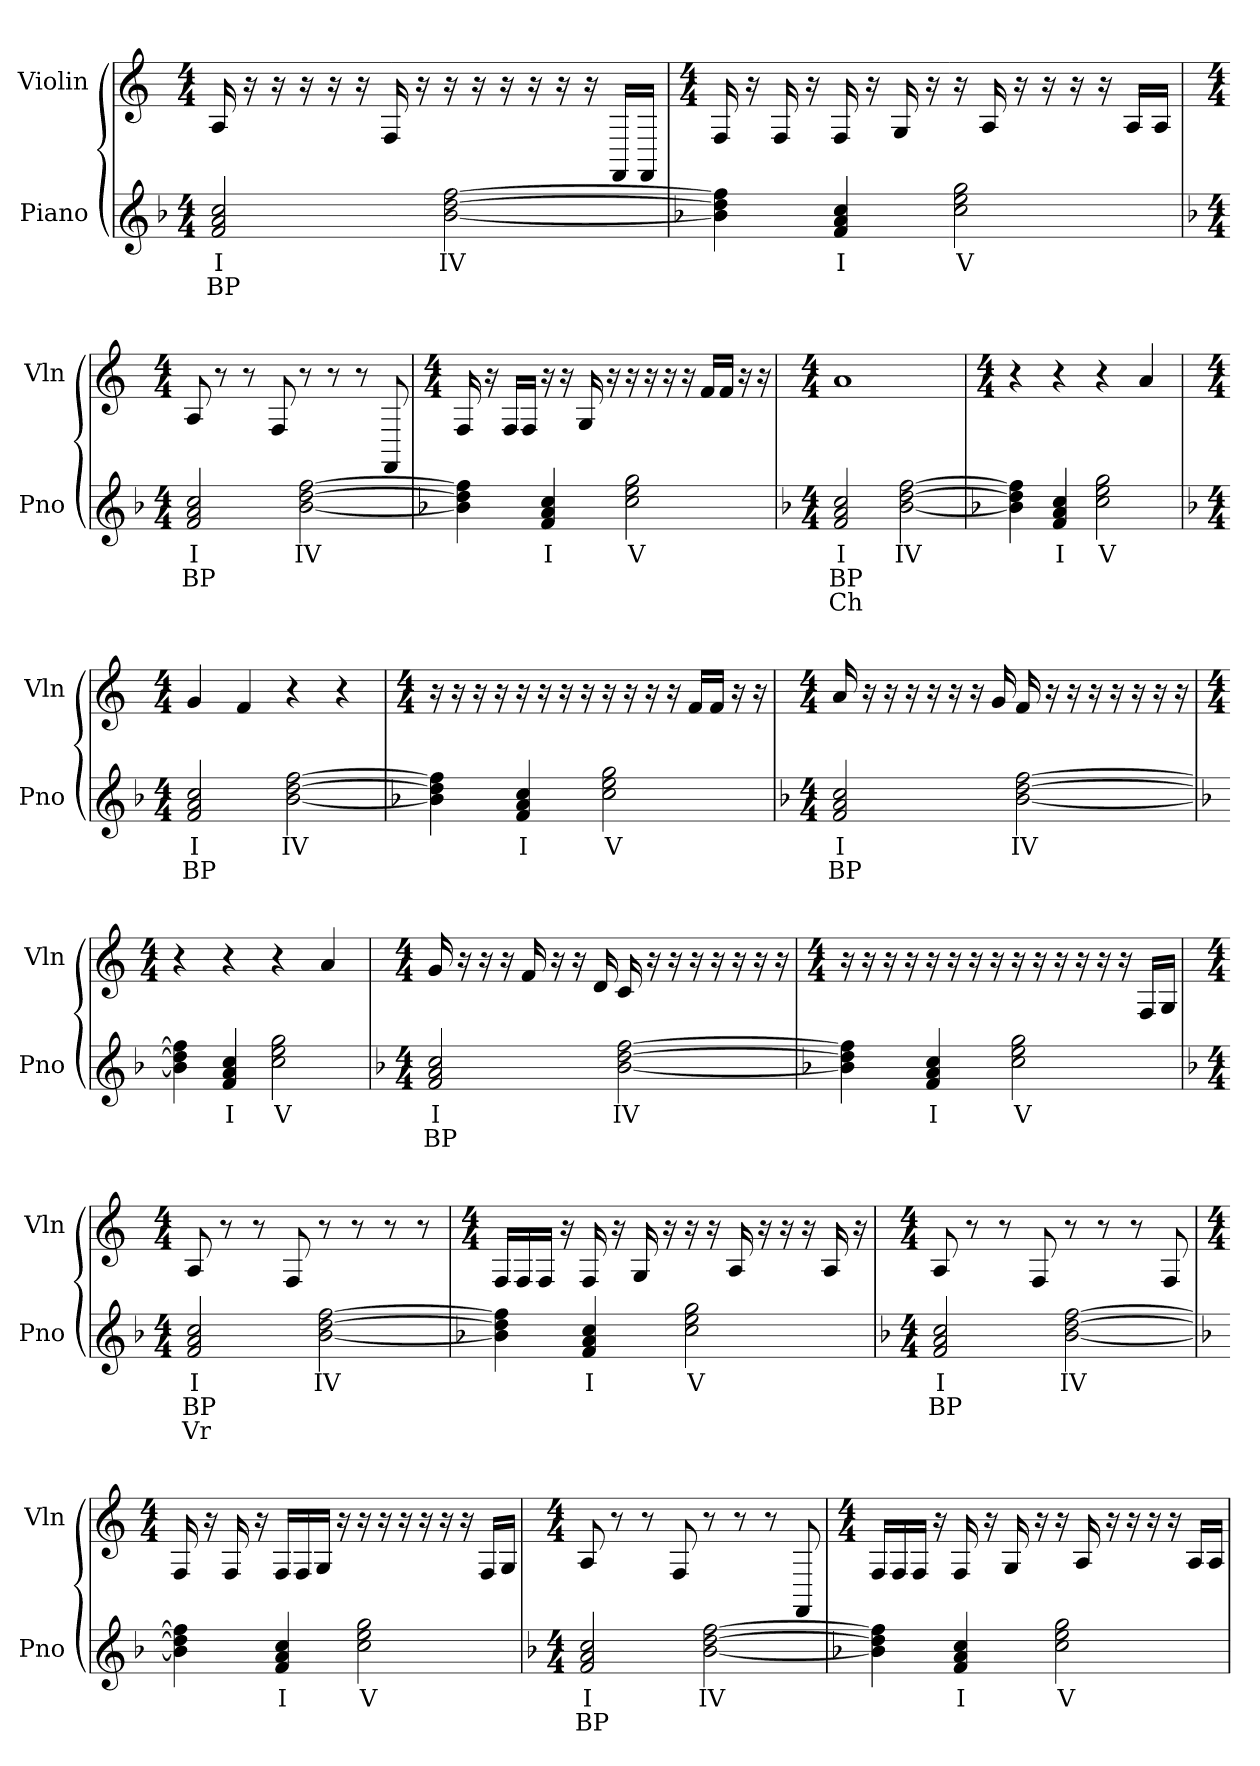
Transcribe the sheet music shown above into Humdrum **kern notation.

**kern	**text	**text	**text	**kern
*part2	*part2	*part2	*part2	*part1
*staff2	*staff2	*staff2	*staff2	*staff1
*I"Piano	*	*	*	*I"Violin
*I'Pno	*	*	*	*I'Vln
*k[b-]	*	*	*	*
*F:	*	*	*	*
*M4/4	*	*	*	*M4/4
=	=	=	=	=
2f 2a 2cc	I	BP	.	16A
.	.	.	.	16r
.	.	.	.	16r
.	.	.	.	16r
.	.	.	.	16r
.	.	.	.	16r
.	.	.	.	16F
.	.	.	.	16r
[2b- [2dd [2ff	IV	.	.	16r
.	.	.	.	16r
.	.	.	.	16r
.	.	.	.	16r
.	.	.	.	16r
.	.	.	.	16r
.	.	.	.	16FFLL
.	.	.	.	16FFJJ
=	=	=	=	=
*k[b-]	*	*	*	*
*F:	*	*	*	*
*	*	*	*	*M4/4
4b-] 4dd] 4ff]	.	.	.	16F
.	.	.	.	16r
.	.	.	.	16F
.	.	.	.	16r
4f 4a 4cc	I	.	.	16F
.	.	.	.	16r
.	.	.	.	16G
.	.	.	.	16r
2cc 2ee 2gg	V	.	.	16r
.	.	.	.	16A
.	.	.	.	16r
.	.	.	.	16r
.	.	.	.	16r
.	.	.	.	16r
.	.	.	.	16ALL
.	.	.	.	16AJJ
=	=	=	=	=
*k[b-]	*	*	*	*
*F:	*	*	*	*
*M4/4	*	*	*	*M4/4
2f 2a 2cc	I	BP	.	8A
.	.	.	.	8r
.	.	.	.	8r
.	.	.	.	8F
[2b- [2dd [2ff	IV	.	.	8r
.	.	.	.	8r
.	.	.	.	8r
.	.	.	.	8FF
=	=	=	=	=
*k[b-]	*	*	*	*
*F:	*	*	*	*
*	*	*	*	*M4/4
4b-] 4dd] 4ff]	.	.	.	16F
.	.	.	.	16r
.	.	.	.	16FLL
.	.	.	.	16FJJ
4f 4a 4cc	I	.	.	16r
.	.	.	.	16r
.	.	.	.	16G
.	.	.	.	16r
2cc 2ee 2gg	V	.	.	16r
.	.	.	.	16r
.	.	.	.	16r
.	.	.	.	16r
.	.	.	.	16fLL
.	.	.	.	16fJJ
.	.	.	.	16r
.	.	.	.	16r
=	=	=	=	=
*k[b-]	*	*	*	*
*F:	*	*	*	*
*M4/4	*	*	*	*M4/4
2f 2a 2cc	I	BP	Ch	1a
[2b- [2dd [2ff	IV	.	.	.
=	=	=	=	=
*k[b-]	*	*	*	*
*F:	*	*	*	*
*	*	*	*	*M4/4
4b-] 4dd] 4ff]	.	.	.	4r
4f 4a 4cc	I	.	.	4r
2cc 2ee 2gg	V	.	.	4r
.	.	.	.	4a
=	=	=	=	=
*k[b-]	*	*	*	*
*F:	*	*	*	*
*M4/4	*	*	*	*M4/4
2f 2a 2cc	I	BP	.	4g
.	.	.	.	4f
[2b- [2dd [2ff	IV	.	.	4r
.	.	.	.	4r
=	=	=	=	=
*k[b-]	*	*	*	*
*F:	*	*	*	*
*	*	*	*	*M4/4
4b-] 4dd] 4ff]	.	.	.	16r
.	.	.	.	16r
.	.	.	.	16r
.	.	.	.	16r
4f 4a 4cc	I	.	.	16r
.	.	.	.	16r
.	.	.	.	16r
.	.	.	.	16r
2cc 2ee 2gg	V	.	.	16r
.	.	.	.	16r
.	.	.	.	16r
.	.	.	.	16r
.	.	.	.	16fLL
.	.	.	.	16fJJ
.	.	.	.	16r
.	.	.	.	16r
=	=	=	=	=
*k[b-]	*	*	*	*
*F:	*	*	*	*
*M4/4	*	*	*	*M4/4
2f 2a 2cc	I	BP	.	16a
.	.	.	.	16r
.	.	.	.	16r
.	.	.	.	16r
.	.	.	.	16r
.	.	.	.	16r
.	.	.	.	16r
.	.	.	.	16g
[2b- [2dd [2ff	IV	.	.	16f
.	.	.	.	16r
.	.	.	.	16r
.	.	.	.	16r
.	.	.	.	16r
.	.	.	.	16r
.	.	.	.	16r
.	.	.	.	16r
=	=	=	=	=
*k[b-]	*	*	*	*
*F:	*	*	*	*
*	*	*	*	*M4/4
4b-] 4dd] 4ff]	.	.	.	4r
4f 4a 4cc	I	.	.	4r
2cc 2ee 2gg	V	.	.	4r
.	.	.	.	4a
=	=	=	=	=
*k[b-]	*	*	*	*
*F:	*	*	*	*
*M4/4	*	*	*	*M4/4
2f 2a 2cc	I	BP	.	16g
.	.	.	.	16r
.	.	.	.	16r
.	.	.	.	16r
.	.	.	.	16f
.	.	.	.	16r
.	.	.	.	16r
.	.	.	.	16d
[2b- [2dd [2ff	IV	.	.	16c
.	.	.	.	16r
.	.	.	.	16r
.	.	.	.	16r
.	.	.	.	16r
.	.	.	.	16r
.	.	.	.	16r
.	.	.	.	16r
=	=	=	=	=
*k[b-]	*	*	*	*
*F:	*	*	*	*
*	*	*	*	*M4/4
4b-] 4dd] 4ff]	.	.	.	16r
.	.	.	.	16r
.	.	.	.	16r
.	.	.	.	16r
4f 4a 4cc	I	.	.	16r
.	.	.	.	16r
.	.	.	.	16r
.	.	.	.	16r
2cc 2ee 2gg	V	.	.	16r
.	.	.	.	16r
.	.	.	.	16r
.	.	.	.	16r
.	.	.	.	16r
.	.	.	.	16r
.	.	.	.	16FLL
.	.	.	.	16GJJ
=	=	=	=	=
*k[b-]	*	*	*	*
*F:	*	*	*	*
*M4/4	*	*	*	*M4/4
2f 2a 2cc	I	BP	Vr	8A
.	.	.	.	8r
.	.	.	.	8r
.	.	.	.	8F
[2b- [2dd [2ff	IV	.	.	8r
.	.	.	.	8r
.	.	.	.	8r
.	.	.	.	8r
=	=	=	=	=
*k[b-]	*	*	*	*
*F:	*	*	*	*
*	*	*	*	*M4/4
4b-] 4dd] 4ff]	.	.	.	16FLL
.	.	.	.	16F
.	.	.	.	16FJJ
.	.	.	.	16r
4f 4a 4cc	I	.	.	16F
.	.	.	.	16r
.	.	.	.	16G
.	.	.	.	16r
2cc 2ee 2gg	V	.	.	16r
.	.	.	.	16r
.	.	.	.	16A
.	.	.	.	16r
.	.	.	.	16r
.	.	.	.	16r
.	.	.	.	16A
.	.	.	.	16r
=	=	=	=	=
*k[b-]	*	*	*	*
*F:	*	*	*	*
*M4/4	*	*	*	*M4/4
2f 2a 2cc	I	BP	.	8A
.	.	.	.	8r
.	.	.	.	8r
.	.	.	.	8F
[2b- [2dd [2ff	IV	.	.	8r
.	.	.	.	8r
.	.	.	.	8r
.	.	.	.	8F
=	=	=	=	=
*k[b-]	*	*	*	*
*F:	*	*	*	*
*	*	*	*	*M4/4
4b-] 4dd] 4ff]	.	.	.	16F
.	.	.	.	16r
.	.	.	.	16F
.	.	.	.	16r
4f 4a 4cc	I	.	.	16FLL
.	.	.	.	16F
.	.	.	.	16GJJ
.	.	.	.	16r
2cc 2ee 2gg	V	.	.	16r
.	.	.	.	16r
.	.	.	.	16r
.	.	.	.	16r
.	.	.	.	16r
.	.	.	.	16r
.	.	.	.	16FLL
.	.	.	.	16GJJ
=	=	=	=	=
*k[b-]	*	*	*	*
*F:	*	*	*	*
*M4/4	*	*	*	*M4/4
2f 2a 2cc	I	BP	.	8A
.	.	.	.	8r
.	.	.	.	8r
.	.	.	.	8F
[2b- [2dd [2ff	IV	.	.	8r
.	.	.	.	8r
.	.	.	.	8r
.	.	.	.	8FF
=	=	=	=	=
*k[b-]	*	*	*	*
*F:	*	*	*	*
*	*	*	*	*M4/4
4b-] 4dd] 4ff]	.	.	.	16FLL
.	.	.	.	16F
.	.	.	.	16FJJ
.	.	.	.	16r
4f 4a 4cc	I	.	.	16F
.	.	.	.	16r
.	.	.	.	16G
.	.	.	.	16r
2cc 2ee 2gg	V	.	.	16r
.	.	.	.	16A
.	.	.	.	16r
.	.	.	.	16r
.	.	.	.	16r
.	.	.	.	16r
.	.	.	.	16ALL
.	.	.	.	16AJJ
=	=	=	=	=
*-	*-	*-	*-	*-
